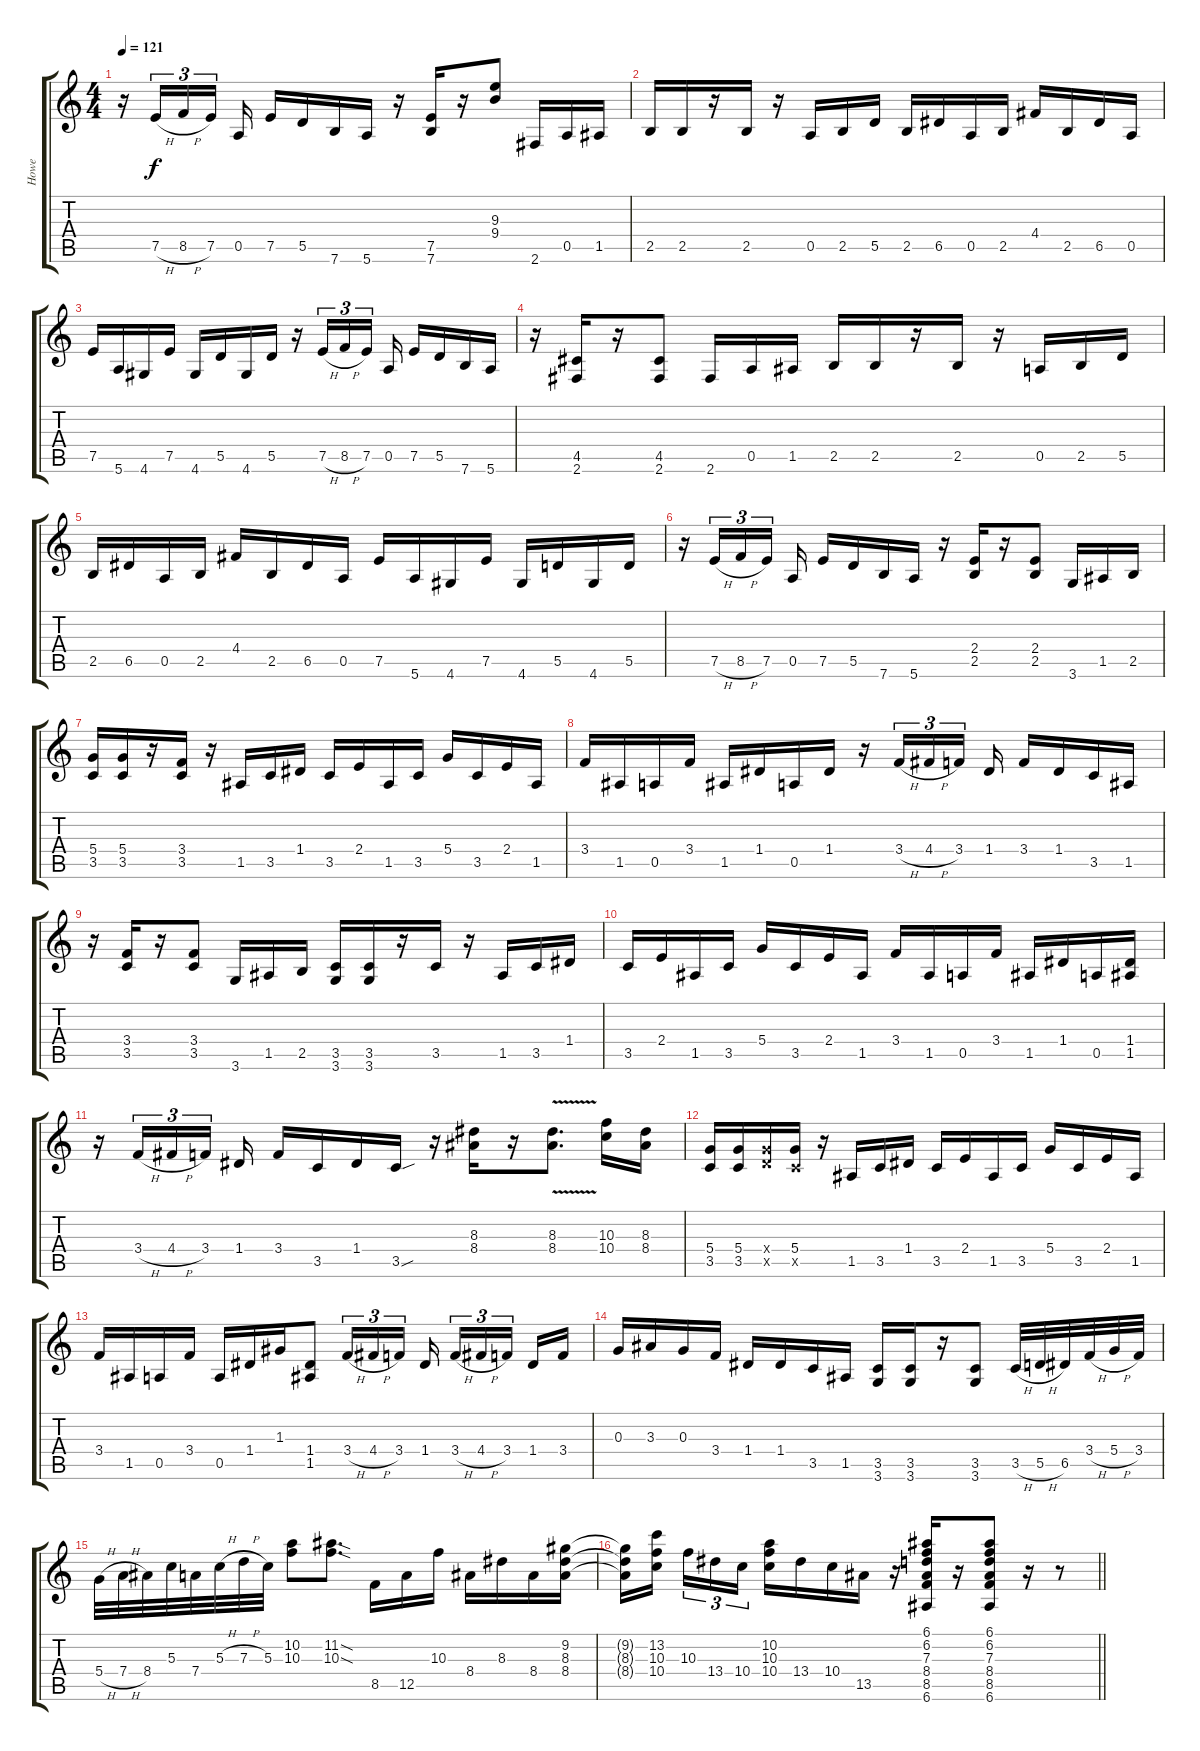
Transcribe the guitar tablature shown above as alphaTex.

\track ("Howe" "Howe") {instrument distortionguitar}
\staff {score tabs}
\tuning (E4 B3 G3 D3 A2 E2) {hide}
\ts (4 4)
\tempo 121
\clef g2
\ks c
r.16{dy f} 7.5{h}.16{tu (3 2)} 8.5{h}.16{tu (3 2)} 7.5.16{tu (3 2) beam splitsecondary} 0.5.16 7.5.16 5.5.16 7.6.16 5.6.16 r.16 (7.5 7.6).16 r.16 (9.3 9.4).8 2.6.16 0.5.16 1.5.16 |
2.5.16 2.5.16 r.16 2.5.16 r.16 0.5.16 2.5.16 5.5.16 2.5.16 6.5.16 0.5.16 2.5.16 4.4.16 2.5.16 6.5.16 0.5.16 |
7.5.16 5.6.16 4.6.16 7.5.16 4.6.16 5.5.16 4.6.16 5.5.16 r.16 7.5{h}.16{tu (3 2)} 8.5{h}.16{tu (3 2)} 7.5.16{tu (3 2) beam splitsecondary} 0.5.16 7.5.16 5.5.16 7.6.16 5.6.16 |
r.16 (4.5 2.6).16 r.16 (4.5 2.6).8 2.6.16 0.5.16 1.5.16 2.5.16 2.5.16 r.16 2.5.16 r.16 0.5.16 2.5.16 5.5.16 |
2.5.16 6.5.16 0.5.16 2.5.16 4.4.16 2.5.16 6.5.16 0.5.16 7.5.16 5.6.16 4.6.16 7.5.16 4.6.16 5.5.16 4.6.16 5.5.16 |
r.16 7.5{h}.16{tu (3 2)} 8.5{h}.16{tu (3 2)} 7.5.16{tu (3 2) beam splitsecondary} 0.5.16 7.5.16 5.5.16 7.6.16 5.6.16 r.16 (2.4 2.5).16 r.16 (2.4 2.5).8 3.6.16 1.5.16 2.5.16 |
(5.4 3.5).16 (5.4 3.5).16 r.16 (3.4 3.5).16 r.16 1.5.16 3.5.16 1.4.16 3.5.16 2.4.16 1.5.16 3.5.16 5.4.16 3.5.16 2.4.16 1.5.16 |
3.4.16 1.5.16 0.5.16 3.4.16 1.5.16 1.4.16 0.5.16 1.4.16 r.16 3.4{h}.16{tu (3 2)} 4.4{h}.16{tu (3 2)} 3.4.16{tu (3 2) beam splitsecondary} 1.4.16 3.4.16 1.4.16 3.5.16 1.5.16 |
r.16 (3.4 3.5).16 r.16 (3.4 3.5).8 3.6.16 1.5.16 2.5.16 (3.5 3.6).16 (3.5 3.6).16 r.16 3.5.16 r.16 1.5.16 3.5.16 1.4.16 |
3.5.16 2.4.16 1.5.16 3.5.16 5.4.16 3.5.16 2.4.16 1.5.16 3.4.16 1.5.16 0.5.16 3.4.16 1.5.16 1.4.16 0.5.16 (1.4 1.5).16 |
r.16 3.4{h}.16{tu (3 2)} 4.4{h}.16{tu (3 2)} 3.4.16{tu (3 2) beam splitsecondary} 1.4.16 3.4.16 3.5.16 1.4.16 3.5{sou}.16 r.16 (8.3 8.4).16 r.16 (8.3{v} 8.4{v}).8{d} (10.3 10.4).16 (8.3 8.4).16 |
(5.4 3.5).16 (5.4 3.5).16 (5.4{x} 5.5{x}).16 (5.4 3.5{x}).16 r.16 1.5.16 3.5.16 1.4.16 3.5.16 2.4.16 1.5.16 3.5.16 5.4.16 3.5.16 2.4.16 1.5.16 |
3.4.16 1.5.16 0.5.16 3.4.16 0.5.16 1.4.16 1.3.16 (1.4 1.5).8 3.4{h}.16{tu (3 2)} 4.4{h}.16{tu (3 2)} 3.4.16{tu (3 2) beam splitsecondary} 1.4.16 3.4{h}.16{tu (3 2)} 4.4{h}.16{tu (3 2)} 3.4.16{tu (3 2) beam splitsecondary} 1.4.16 3.4.16 |
0.3.16 3.3.16 0.3.16 3.4.16 1.4.16 1.4.16 3.5.16 1.5.16 (3.5 3.6).16 (3.5 3.6).16 r.16 (3.5 3.6).8 3.5{h}.32 5.5{h}.32 6.5.32 3.4{h}.32 5.4{h}.32 3.4.32 |
5.4{h}.32 7.4{h}.32 8.4.32 5.3.32 7.4.32 5.3{h}.32 7.3{h}.32 5.3.32 (10.2 10.3).8 (11.2{sod} 10.3{sod}).8{d} 8.5.16 12.5.16 10.3.16 8.4.16 8.3.16 8.4.16 (9.2 8.3 8.4).16 |
\barLineRight lightlight
(9.2{t} 8.3{t} 8.4{t}).16 (13.2 10.3 10.4).16{beam splitsecondary} 10.3.16{tu (3 2)} 13.4.16{tu (3 2)} 10.4.16{tu (3 2)} (10.2 10.3 10.4).16 13.4.16 10.4.16 13.5.16 r.16 (6.1 6.2 7.3 8.4 8.5 6.6).16 r.16 (6.1 6.2 7.3 8.4 8.5 6.6).8 r.16 r.8
